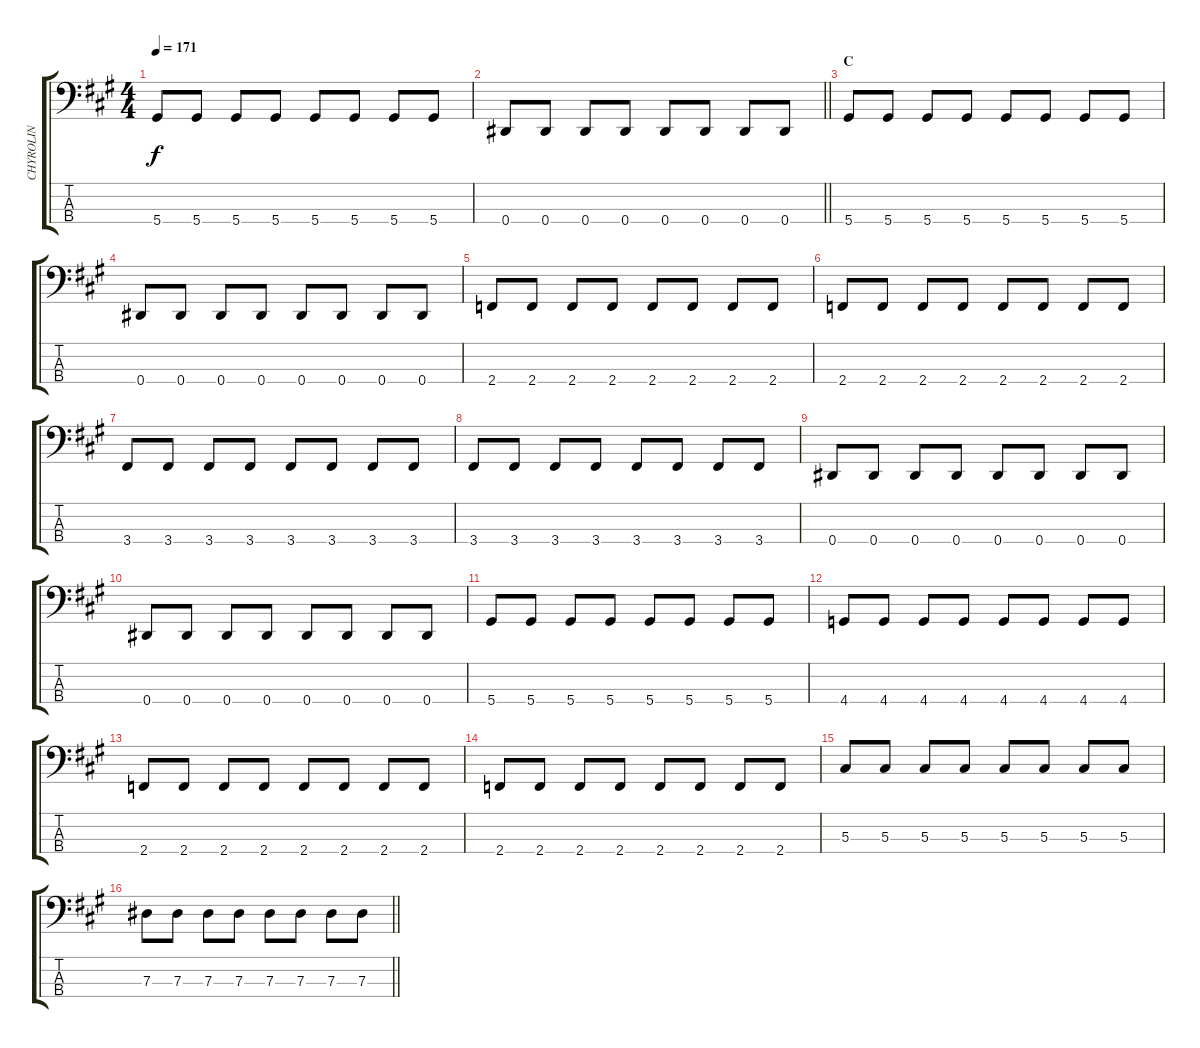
\track ("CHYROLIN" "CHYROLIN") {instrument electricbasspick}
\staff {score tabs}
\tuning (Gb2 Db2 Ab1 Eb1) {hide}
\ts (4 4)
\tempo 171
\clef f4
\ks a
5.4.8{dy f} 5.4.8 5.4.8 5.4.8 5.4.8 5.4.8 5.4.8 5.4.8 |
\barLineRight lightlight
0.4.8 0.4.8 0.4.8 0.4.8 0.4.8 0.4.8 0.4.8 0.4.8 |
\section ("" "C")
5.4.8 5.4.8 5.4.8 5.4.8 5.4.8 5.4.8 5.4.8 5.4.8 |
0.4.8 0.4.8 0.4.8 0.4.8 0.4.8 0.4.8 0.4.8 0.4.8 |
2.4.8 2.4.8 2.4.8 2.4.8 2.4.8 2.4.8 2.4.8 2.4.8 |
2.4.8 2.4.8 2.4.8 2.4.8 2.4.8 2.4.8 2.4.8 2.4.8 |
3.4.8 3.4.8 3.4.8 3.4.8 3.4.8 3.4.8 3.4.8 3.4.8 |
3.4.8 3.4.8 3.4.8 3.4.8 3.4.8 3.4.8 3.4.8 3.4.8 |
0.4.8 0.4.8 0.4.8 0.4.8 0.4.8 0.4.8 0.4.8 0.4.8 |
0.4.8 0.4.8 0.4.8 0.4.8 0.4.8 0.4.8 0.4.8 0.4.8 |
5.4.8 5.4.8 5.4.8 5.4.8 5.4.8 5.4.8 5.4.8 5.4.8 |
4.4.8 4.4.8 4.4.8 4.4.8 4.4.8 4.4.8 4.4.8 4.4.8 |
2.4.8 2.4.8 2.4.8 2.4.8 2.4.8 2.4.8 2.4.8 2.4.8 |
2.4.8 2.4.8 2.4.8 2.4.8 2.4.8 2.4.8 2.4.8 2.4.8 |
5.3.8 5.3.8 5.3.8 5.3.8 5.3.8 5.3.8 5.3.8 5.3.8 |
\barLineRight lightlight
7.3.8 7.3.8 7.3.8 7.3.8 7.3.8 7.3.8 7.3.8 7.3.8
